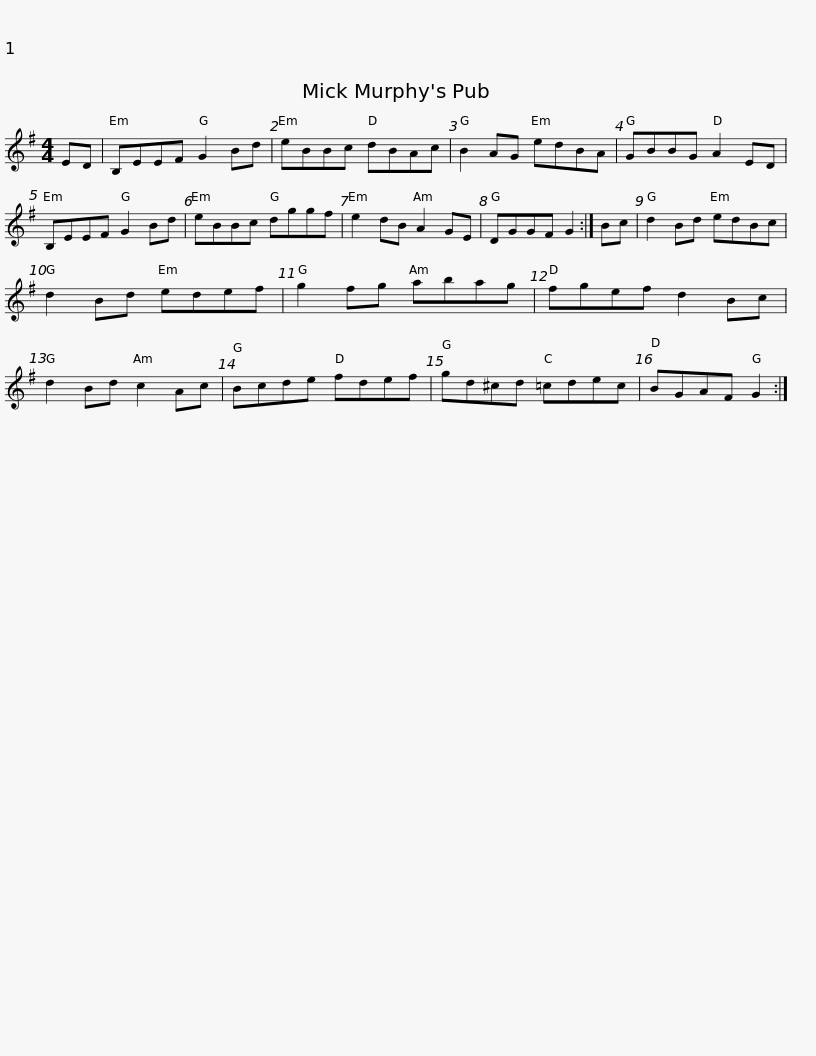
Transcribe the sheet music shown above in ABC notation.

X:1
L:1/8
M:4/4
I:linebreak $
K:G
V:1 treble
V:1
 ED | B,EEF G2 Bd | eBBc dBAc | B2 AG edBA | GBBG A2 ED | %5
 B,EEF G2 Bd |$ eBBc dggf | e2 dB A2 GE | DGGF G2 :| Bc | %10
 d2 Bd edBc | d2 Bd edef | g2 fg abag |$ fgef d2 Bc | d2 Bd c2 Ac | %15
 Bcde fdef | gd^cd =cdec | BGAF G2 :| %18
